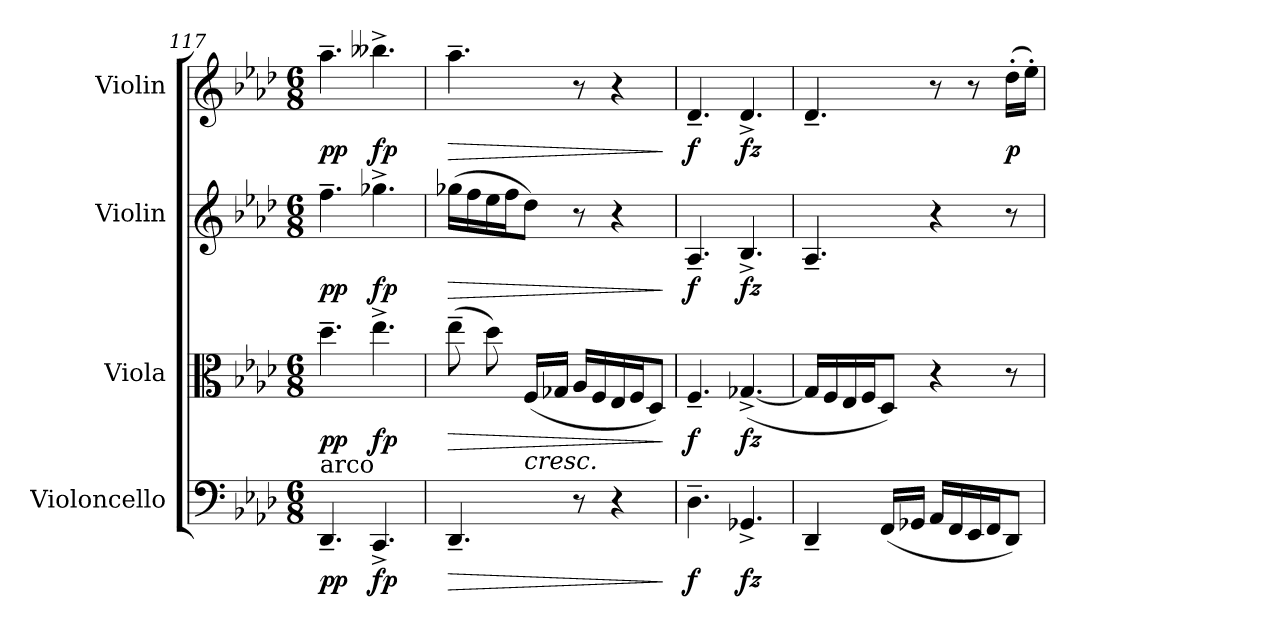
**kern	**dynam	**kern	**dynam	**kern	**dynam	**kern	**dynam
*part4	*part4	*part3	*part3	*part2	*part2	*part1	*part1
*staff4	*staff4	*staff3	*staff3	*staff2	*staff2	*staff1	*staff1
*I"Violoncello	*	*I"Viola	*	*I"Violin	*	*I"Violin	*
*I'Vc.	*	*I'Vla.	*	*I'Vln.	*	*I'Vln.	*
*clefF4	*	*clefC3	*	*clefG2	*	*clefG2	*
*k[b-e-a-d-]	*	*k[b-e-a-d-]	*	*k[b-e-a-d-]	*	*k[b-e-a-d-]	*
*M6/8	*	*M6/8	*	*M6/8	*	*M6/8	*
=117	=117	=117	=117	=117	=117	=117	=117
!LO:TX:a:t=arco	!	!	!	!	!	!	!
!	!LO:DY:b	!	!LO:DY:b	!	!LO:DY:b	!	!LO:DY:b
4.DD-~/	pp	4.dd-~\	pp	4.ff~\	pp	4.aa-~\	pp
!	!LO:DY:b	!	!LO:DY:b	!	!LO:DY:b	!	!LO:DY:b
4.CC^/	fp	4.ee-^\	fp	4.gg-X^\	fp	4.bb--X^\	fp
=118	=118	=118	=118	=118	=118	=118	=118
!	!LO:HP:b	!	!LO:HP:b	!	!LO:HP:b	!	!LO:HP:b
4.DD-~/	>	(>8ee-~\	>	(>16gg-X\LL	>	4.aa-~\	>
.	.	.	.	16ff\	.	.	.
.	.	8dd-\)	.	16ee-\	.	.	.
.	.	.	.	16ff\J	.	.	.
!	!	!LO:TX:b:i:t=cresc.	!	!	!	!	!
.	.	(<16F/LL	.	8dd-\J)	.	.	.
.	.	16G-X/JJ	.	.	.	.	.
8r	.	16A-/LL	.	8r	.	8r	.
.	.	16F/	.	.	.	.	.
4r	.	16E-/	.	4r	.	4r	.
.	.	16F/J	.	.	.	.	.
.	.	8D-/J)	.	.	.	.	.
.	]	.	]	.	]	.	]
=119	=119	=119	=119	=119	=119	=119	=119
!	!LO:DY:b	!	!LO:DY:b	!	!LO:DY:b	!	!LO:DY:b
4.D-~\	f	4.F~/	f	4.A-~/	f	4.d-~/	f
!	!LO:DY:b	!	!LO:DY:b	!	!LO:DY:b	!	!LO:DY:b
4.GG-X^/	fz	(<[4.G-X^/	fz	4.B-^/	fz	4.d-^/	fz
=120	=120	=120	=120	=120	=120	=120	=120
4DD-~/	.	16G-/LL]	.	4.A-~/	.	4.d-~/	.
.	.	16F/	.	.	.	.	.
.	.	16E-/	.	.	.	.	.
.	.	16F/J	.	.	.	.	.
(<16FF/LL	.	8D-/J)	.	.	.	.	.
16GG-X/JJ	.	.	.	.	.	.	.
16AA-/LL	.	4r	.	4r	.	8r	.
16FF/	.	.	.	.	.	.	.
16EE-/	.	.	.	.	.	8r	.
16FF/J	.	.	.	.	.	.	.
!	!	!	!	!	!	!	!LO:DY:b
8DD-/J)	.	8r	.	8r	.	(>16dd-'\LL	p
.	.	.	.	.	.	16ee-'\JJ)	.
=	=	=	=	=	=	=	=
*-	*-	*-	*-	*-	*-	*-	*-
